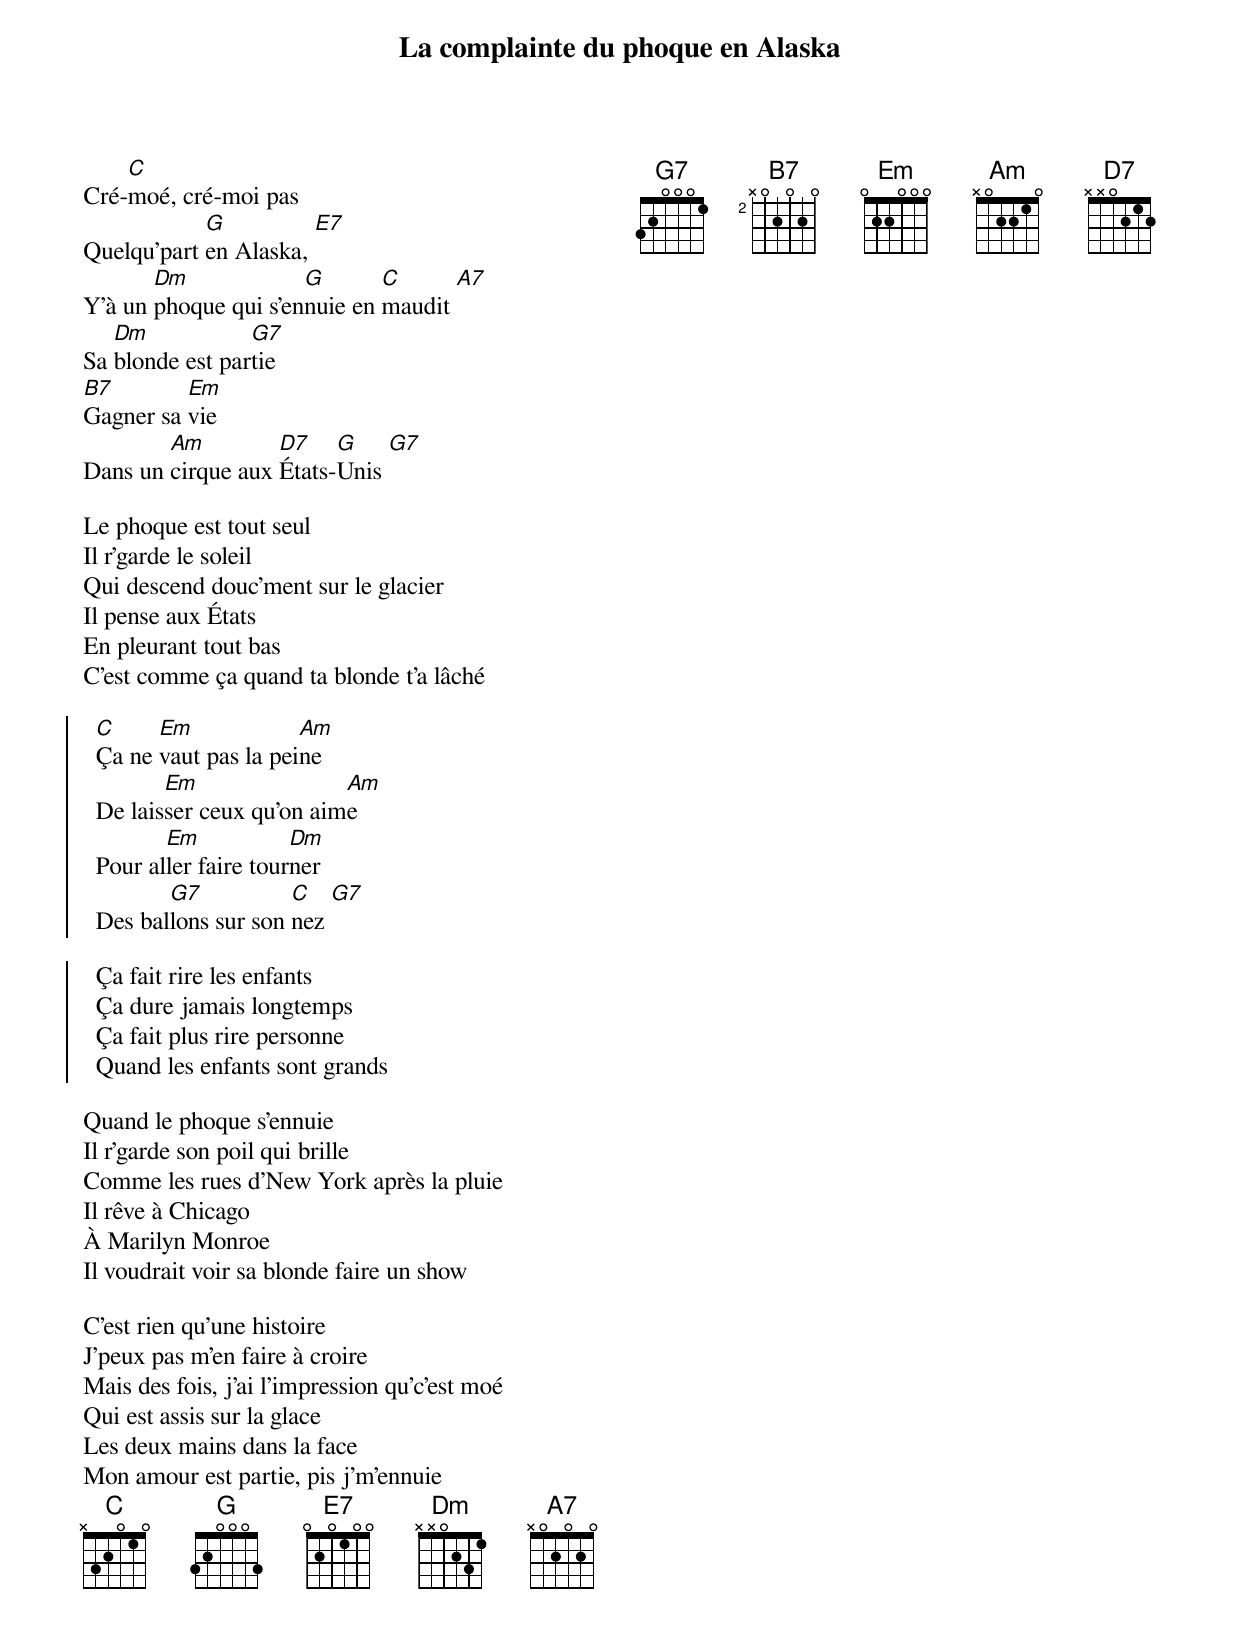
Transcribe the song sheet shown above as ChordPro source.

{title: La complainte du phoque en Alaska}
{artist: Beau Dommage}
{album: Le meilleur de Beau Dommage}
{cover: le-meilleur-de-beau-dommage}
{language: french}
{columns: 2}
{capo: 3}
{define: C frets X 3 2 0 1 0}
{define: G frets 3 2 0 0 0 3}
{define: E7 frets 0 2 0 1 0 0}
{define: Dm frets X X 0 2 3 1}
{define: A7 frets X 0 2 0 2 0}
{define: G7 frets 3 2 0 0 0 1}
{define: B7 base-fret 2 frets X 0 2 0 2 0}
{define: Em frets 0 2 2 0 0 0}
{define: Am frets X 0 2 2 1 0}
{define: D7 frets X X 0 2 1 2}

Cré-[C]moé, cré-moi pas
Quelqu'part [G]en Alaska, [E7]
Y'à un [Dm]phoque qui s'en[G]nuie en [C]maudit [A7]
Sa [Dm]blonde est par[G7]tie
[B7]Gagner sa [Em]vie
Dans un [Am]cirque aux [D7]États-[G]Unis [G7]

Le phoque est tout seul
Il r'garde le soleil
Qui descend douc'ment sur le glacier
Il pense aux États
En pleurant tout bas
C'est comme ça quand ta blonde t'a lâché

{start_of_chorus}
  [C]Ça ne [Em]vaut pas la pei[Am]ne
  De lais[Em]ser ceux qu'on aim[Am]e
  Pour al[Em]ler faire tour[Dm]ner
  Des bal[G7]lons sur son [C]nez [G7]
{end_of_chorus}

{start_of_chorus}
  Ça fait rire les enfants
  Ça dure jamais longtemps
  Ça fait plus rire personne
  Quand les enfants sont grands
{end_of_chorus}

Quand le phoque s'ennuie
Il r'garde son poil qui brille
Comme les rues d'New York après la pluie
Il rêve à Chicago
À Marilyn Monroe
Il voudrait voir sa blonde faire un show

C'est rien qu'une histoire
J'peux pas m'en faire à croire
Mais des fois, j'ai l'impression qu'c'est moé
Qui est assis sur la glace
Les deux mains dans la face
Mon amour est partie, pis j'm'ennuie
